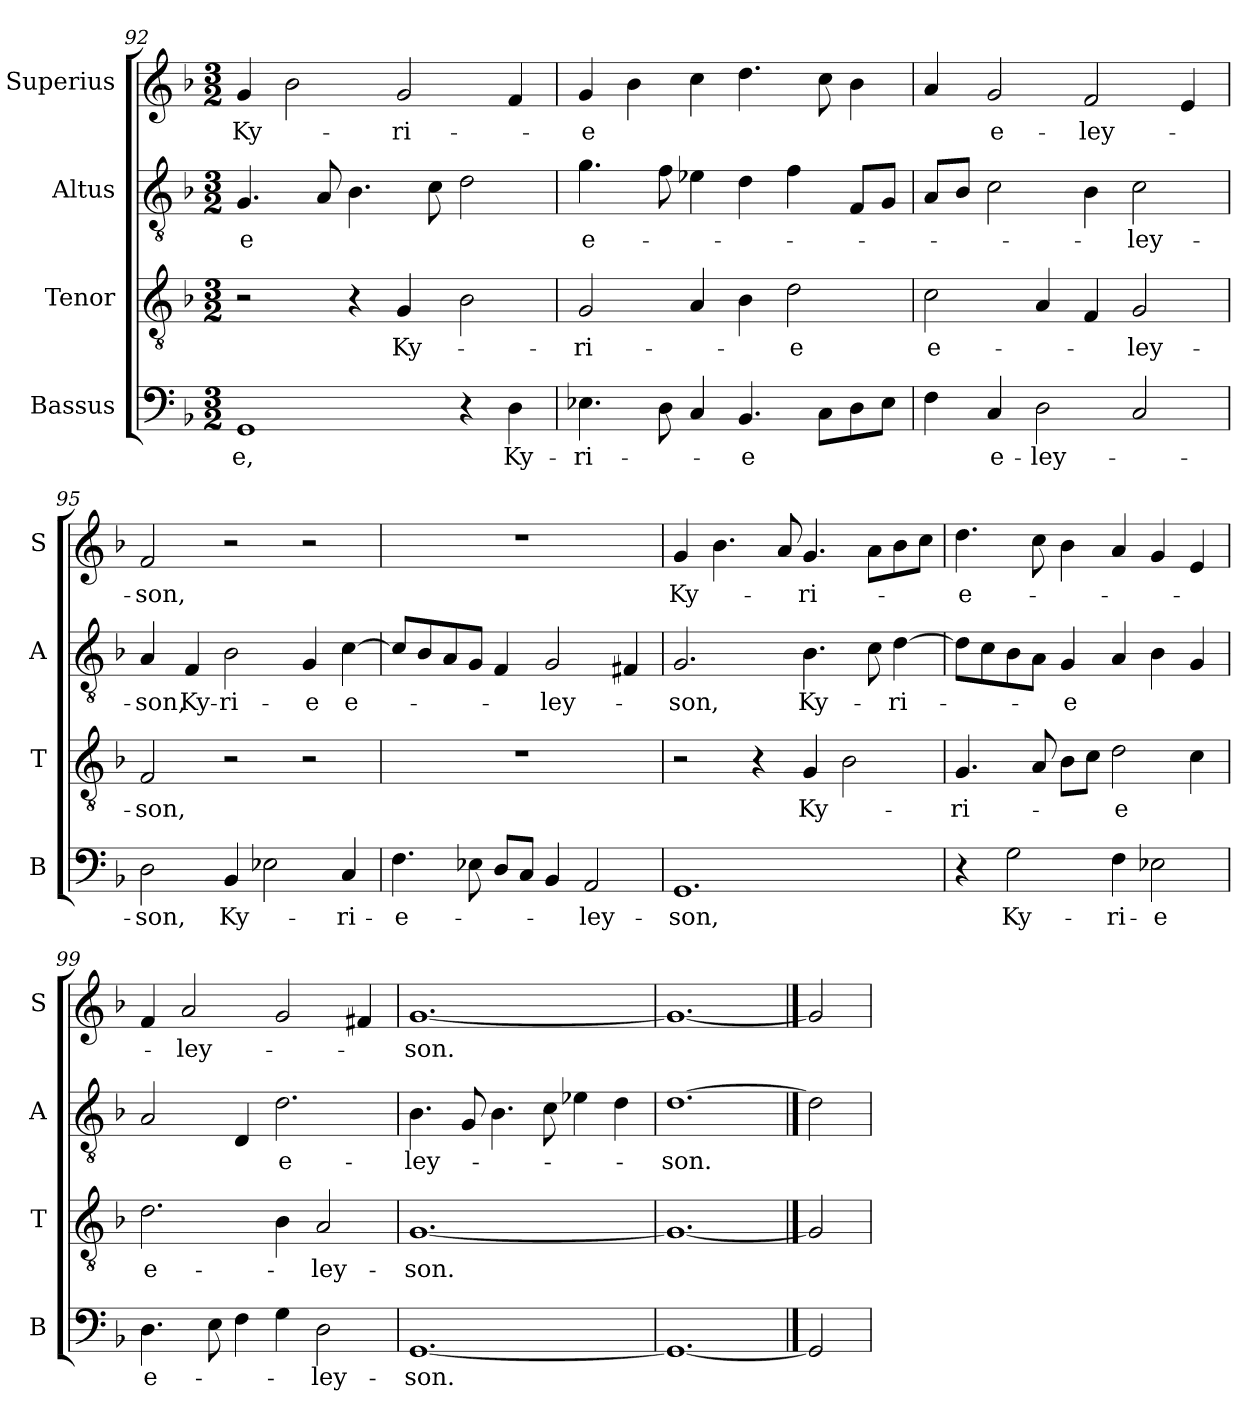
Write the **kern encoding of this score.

**kern	**text	**kern	**text	**kern	**text	**kern	**text
*part4	*part4	*part3	*part3	*part2	*part2	*part1	*part1
*staff4	*staff4	*staff3	*staff3	*staff2	*staff2	*staff1	*staff1
*I"Bassus	*	*I"Tenor	*	*I"Altus	*	*I"Superius	*
*I'B	*	*I'T	*	*I'A	*	*I'S	*
*clefF4	*	*clefGv2	*	*clefGv2	*	*clefG2	*
*k[b-]	*	*k[b-]	*	*k[b-]	*	*k[b-]	*
*M3/2	*	*M3/2	*	*M3/2	*	*M3/2	*
=92	=92	=92	=92	=92	=92	=92	=92
!	!LO:LY:i	!	!	!	!LO:LY:i	!	!LO:LY:i
1GG	-e,	2r	.	4.G	-e	4g	Ky-
.	.	.	.	.	.	2b-	.
.	.	.	.	8A	.	.	.
.	.	4r	.	4.B-	.	.	.
!	!	!	!LO:LY:i	!	!	!	!LO:LY:i
.	.	4G	Ky-	.	.	2g	-ri-
.	.	.	.	8c	.	.	.
4r	.	2B-	.	2d	.	.	.
!	!LO:LY:i	!	!	!	!	!	!
4D	Ky-	.	.	.	.	4f	.
=93	=93	=93	=93	=93	=93	=93	=93
!	!LO:LY:i	!	!LO:LY:i	!	!LO:LY:i	!	!LO:LY:i
4.E-X	-ri-	2G	-ri-	4.g	e-	4g	-e
.	.	.	.	.	.	4b-	.
8D	.	.	.	8f	.	.	.
4C	.	4A	.	4e-X	.	4cc	.
!	!LO:LY:i	!	!	!	!	!	!
4.BB-	-e	4B-	.	4d	.	4.dd	.
!	!	!	!LO:LY:i	!	!	!	!
.	.	2d	-e	4f	.	.	.
8CL	.	.	.	.	.	8cc	.
8D	.	.	.	8FL	.	4b-	.
8E-iJ	.	.	.	8GJ	.	.	.
=94	=94	=94	=94	=94	=94	=94	=94
!	!	!	!LO:LY:i	!	!	!	!
4F	.	2c	e-	8AL	.	4a	.
.	.	.	.	8B-J	.	.	.
!	!LO:LY:i	!	!	!	!	!	!LO:LY:i
4C	e-	.	.	2c	.	2g	e-
!	!LO:LY:i	!	!	!	!	!	!
2D	-ley-	4A	.	.	.	.	.
!	!	!	!	!	!	!	!LO:LY:i
.	.	4F	.	4B-	.	2f	-ley-
!	!	!	!LO:LY:i	!	!LO:LY:i	!	!
2C	.	2G	-ley-	2c	-ley-	.	.
.	.	.	.	.	.	4e	.
=95	=95	=95	=95	=95	=95	=95	=95
!	!LO:LY:i	!	!LO:LY:i	!	!LO:LY:i	!	!LO:LY:i
2D	-son,	2F	-son,	4A	-son,	2f	-son,
!	!	!	!	!	!LO:LY:i	!	!
.	.	.	.	4F	Ky-	.	.
!	!LO:LY:i	!	!	!	!LO:LY:i	!	!
4BB-	Ky-	2r	.	2B-	-ri-	2r	.
2E-X	.	.	.	.	.	.	.
!	!	!	!	!	!LO:LY:i	!	!
.	.	2r	.	4G	-e	2r	.
!	!LO:LY:i	!	!	!	!LO:LY:i	!	!
4C	-ri-	.	.	[4c	e-	.	.
=96	=96	=96	=96	=96	=96	=96	=96
!	!LO:LY:i	!	!	!	!	!	!
4.F	-e-	1.r	.	8cL]	.	1.r	.
.	.	.	.	8B-	.	.	.
.	.	.	.	8A	.	.	.
8E-X	.	.	.	8GJ	.	.	.
8DL	.	.	.	4F	.	.	.
8CJ	.	.	.	.	.	.	.
!	!	!	!	!	!LO:LY:i	!	!
4BB-	.	.	.	2G	-ley-	.	.
!	!LO:LY:i	!	!	!	!	!	!
2AA	-ley-	.	.	.	.	.	.
.	.	.	.	4F#X	.	.	.
=97	=97	=97	=97	=97	=97	=97	=97
!	!LO:LY:i	!	!	!	!LO:LY:i	!	!LO:LY:i
1.GG	-son,	2r	.	2.G	-son,	4g	Ky-
.	.	.	.	.	.	4.b-	.
.	.	4r	.	.	.	.	.
.	.	.	.	.	.	8a	.
!	!	!	!LO:LY:i	!	!LO:LY:i	!	!LO:LY:i
.	.	4G	Ky-	4.B-	Ky-	4.g	-ri-
.	.	2B-	.	.	.	.	.
.	.	.	.	8c	.	8aL	.
!	!	!	!	!	!LO:LY:i	!	!
.	.	.	.	[4d	-ri-	8b-	.
.	.	.	.	.	.	8ccJ	.
=98	=98	=98	=98	=98	=98	=98	=98
!	!	!	!LO:LY:i	!	!	!	!LO:LY:i
4r	.	4.G	-ri-	8dL]	.	4.dd	-e-
.	.	.	.	8c	.	.	.
!	!LO:LY:i	!	!	!	!	!	!
2G	Ky-	.	.	8B-	.	.	.
.	.	8A	.	8AJ	.	8cc	.
!	!	!	!	!	!LO:LY:i	!	!
.	.	8B-L	.	4G	-e	4b-	.
.	.	8cJ	.	.	.	.	.
!	!LO:LY:i	!	!LO:LY:i	!	!	!	!
4F	-ri-	2d	-e	4A	.	4a	.
!	!LO:LY:i	!	!	!	!	!	!
2E-X	-e	.	.	4B-	.	4g	.
.	.	4c	.	4G	.	4e	.
=99	=99	=99	=99	=99	=99	=99	=99
!	!LO:LY:i	!	!LO:LY:i	!	!	!	!
4.D	e-	2.d	e-	2A	.	4f	.
.	.	.	.	.	.	2a	-ley-
8E	.	.	.	.	.	.	.
4F	.	.	.	4D	.	.	.
!	!	!	!	!	!LO:LY:i	!	!
4G	.	4B-	.	2.d	e-	2g	.
2D	-ley-	2A	-ley-	.	.	.	.
.	.	.	.	.	.	4f#X	.
=100	=100	=100	=100	=100	=100	=100	=100
[1.GG	-son.	[1.G	-son.	4.B-	-ley-	[1.g	-son.
.	.	.	.	8G	.	.	.
.	.	.	.	4.B-	.	.	.
.	.	.	.	8c	.	.	.
.	.	.	.	4e-X	.	.	.
.	.	.	.	4d	.	.	.
=101	=101	=101	=101	=101	=101	=101	=101
1.GG_	.	1.G_	.	[1.d	-son.	1.g_	.
==102	==102	==102	==102	==102	==102	==102	==102
2GG]	.	2G]	.	2d]	.	2g]	.
=	=	=	=	=	=	=	=
*-	*-	*-	*-	*-	*-	*-	*-
